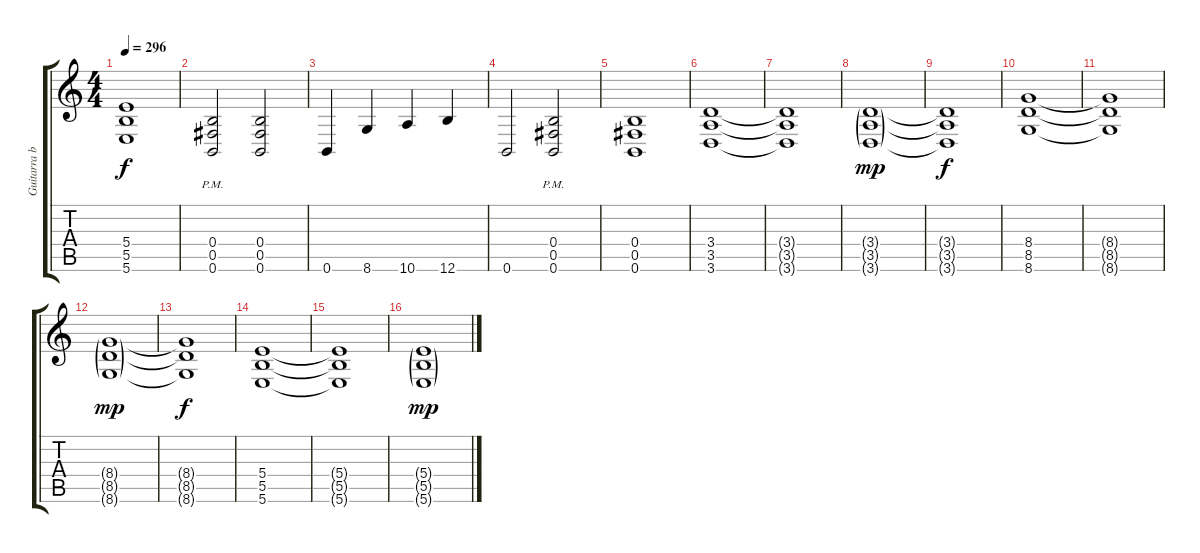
\track ("Guitarra base" "Guitarra b") {instrument distortionguitar}
\staff {score tabs}
\tuning (Db4 Ab3 E3 B2 Gb2 B1) {hide}
\ts (4 4)
\tempo 296
\clef g2
\ks c
(5.4{t} 5.5{t} 5.6{t}).1{dy f} |
(0.4{pm} 0.5{pm} 0.6{pm}).2 (0.4 0.5 0.6).2 |
0.6.4 8.6.4 10.6.4 12.6.4 |
0.6.2 (0.4{pm} 0.5{pm} 0.6{pm}).2 |
(0.4 0.5 0.6).1 |
(3.4 3.5 3.6).1 |
(3.4{t} 3.5{t} 3.6{t}).1 |
(3.4{g} 3.5{g} 3.6{g}).1{dy mp} |
(3.4{t} 3.5{t} 3.6{t}).1{dy f} |
(8.4 8.5 8.6).1 |
(8.4{t} 8.5{t} 8.6{t}).1 |
(8.4{g} 8.5{g} 8.6{g}).1{dy mp} |
(8.4{t} 8.5{t} 8.6{t}).1{dy f} |
(5.4 5.5 5.6).1 |
(5.4{t} 5.5{t} 5.6{t}).1 |
(5.4{g} 5.5{g} 5.6{g}).1{dy mp}
